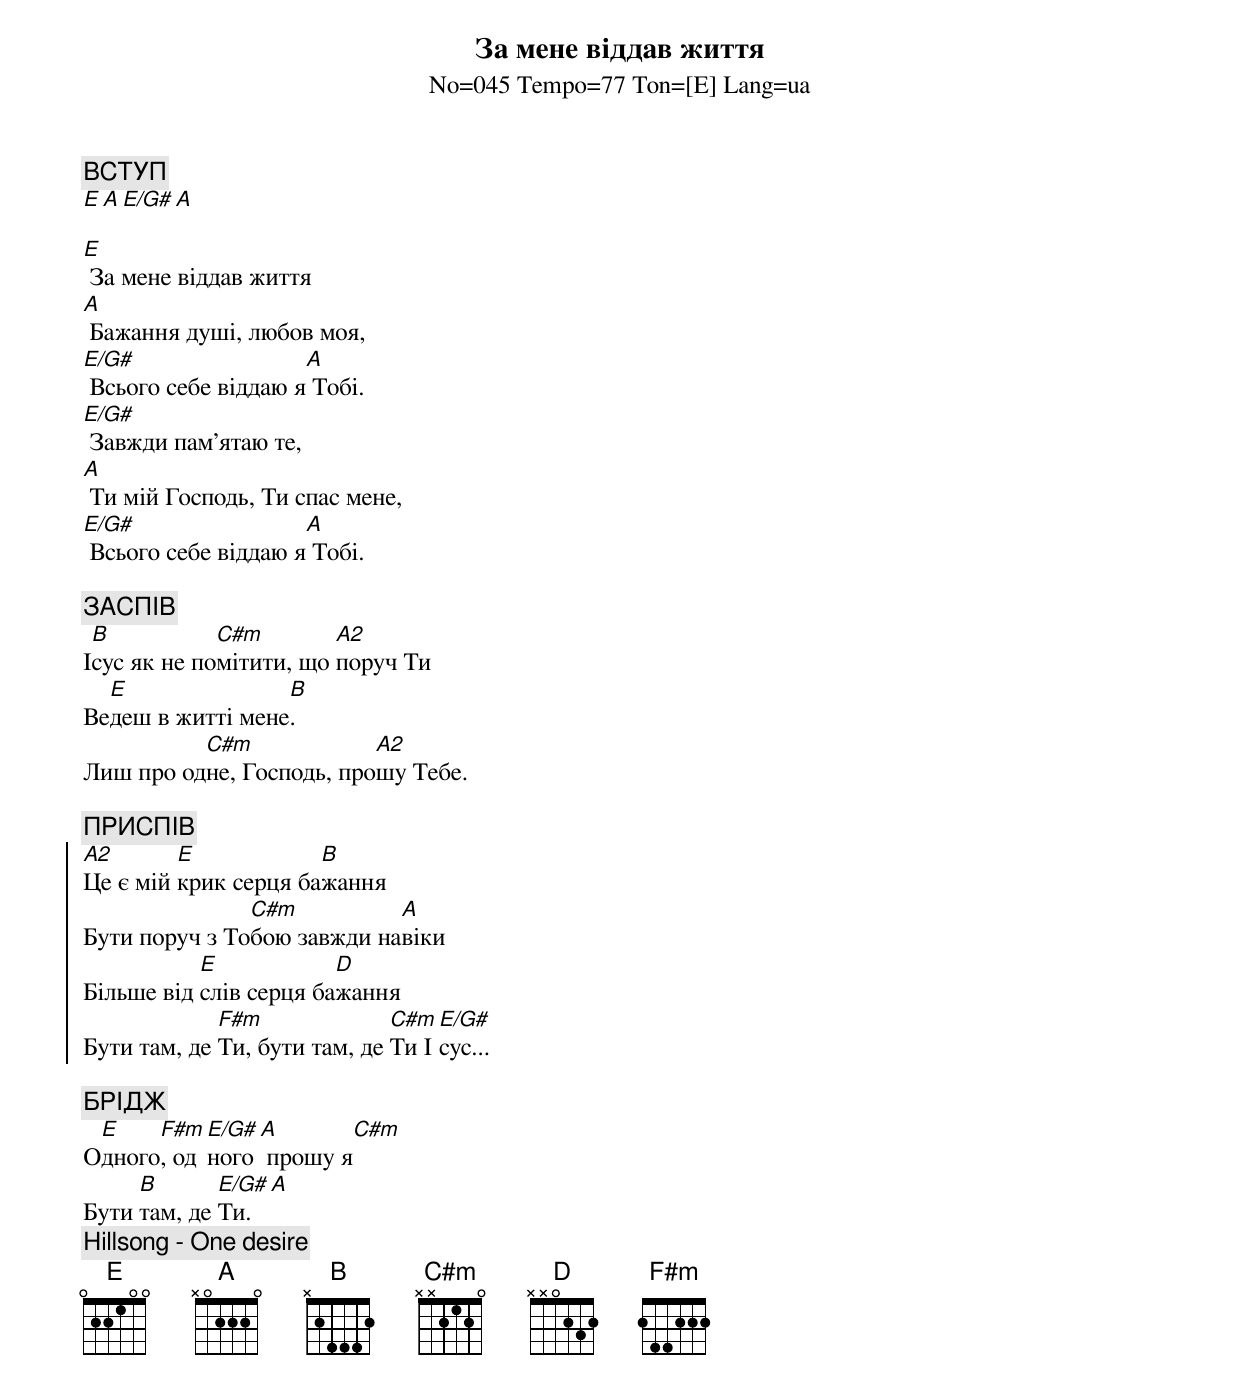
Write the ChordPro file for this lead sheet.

{title:За мене віддав життя}
{subtitle:No=045 Tempo=77 Ton=[E] Lang=ua}

{c: ВСТУП}
[E][A][E/G#][A]

[E] За мене віддав життя
[A] Бажання душі, любов моя,
[E/G#] Всього себе віддаю я[A] Тобі.
[E/G#] Завжди пам'ятаю те,
[A] Ти мій Господь, Ти спас мене,
[E/G#] Всього себе віддаю я[A] Тобі.

{c: ЗАСПІВ}
І[B]сус як не по[C#m]мітити, що [A2]поруч Ти
Ве[E]деш в житті мене[B].
Лиш про од[C#m]не, Господь, про[A2]шу Тебе.

{c: ПРИСПІВ}
{soc}
[A2]Це є мій [E]крик серця ба[B]жання
Бути поруч з То[C#m]бою завжди на[A]віки
Більше від [E]слів серця ба[D]жання
Бути там, де [F#m]Ти, бути там, де [C#m]Ти І[E/G#]сус...
{eoc}

{c: БРІДЖ}
О[E]дного[F#m], од[E/G#]ного[A] прошу я[C#m]
Бути [B]там, де [E/G#]Ти.[A]
{c: Hillsong - One desire}
